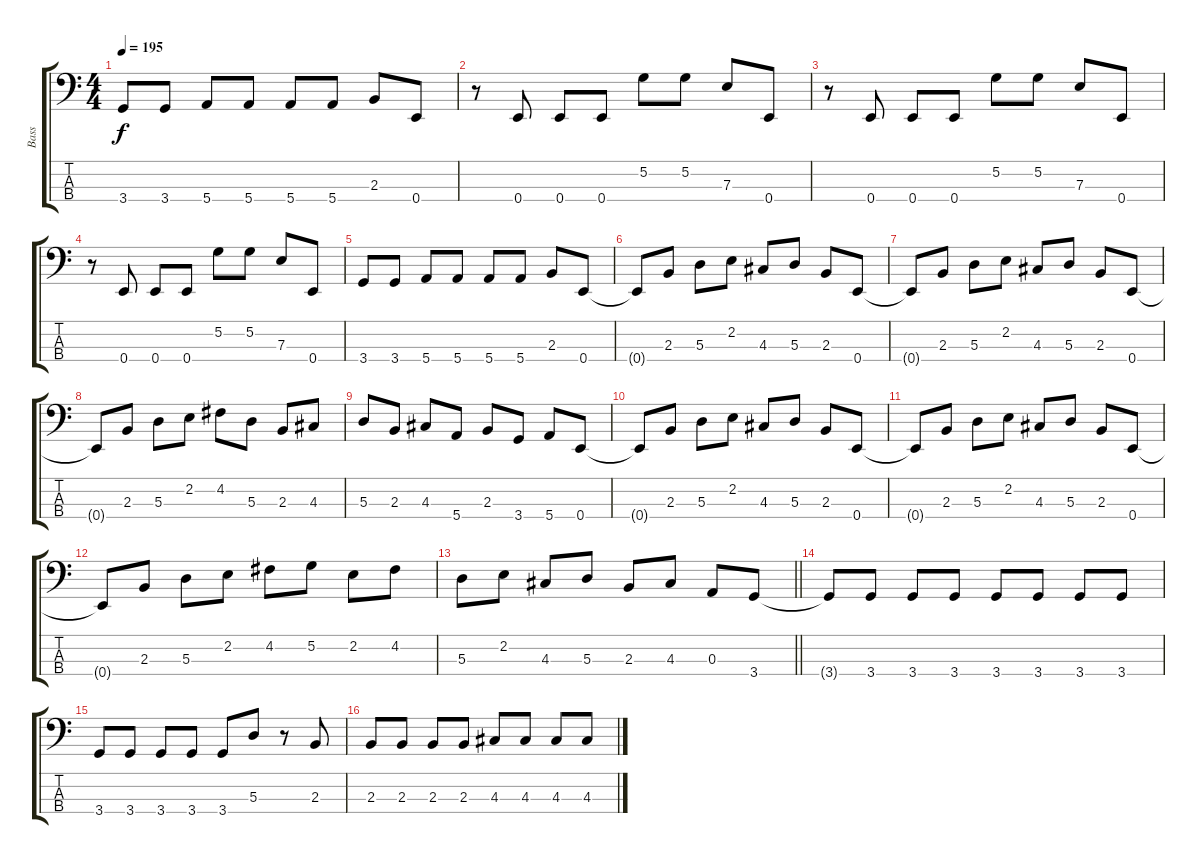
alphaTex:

\track ("Bass" "Bass") {instrument electricbassfinger}
\staff {score tabs}
\tuning (G2 D2 A1 E1) {hide}
\ts (4 4)
\tempo 195
\clef f4
\ks c
3.4.8{dy f} 3.4.8 5.4.8 5.4.8 5.4.8 5.4.8 2.3.8 0.4.8 |
r.8 0.4.8 0.4.8 0.4.8 5.2.8 5.2.8 7.3.8 0.4.8 |
r.8 0.4.8 0.4.8 0.4.8 5.2.8 5.2.8 7.3.8 0.4.8 |
r.8 0.4.8 0.4.8 0.4.8 5.2.8 5.2.8 7.3.8 0.4.8 |
3.4.8 3.4.8 5.4.8 5.4.8 5.4.8 5.4.8 2.3.8 0.4.8 |
0.4{t}.8 2.3.8 5.3.8 2.2.8 4.3.8 5.3.8 2.3.8 0.4.8 |
0.4{t}.8 2.3.8 5.3.8 2.2.8 4.3.8 5.3.8 2.3.8 0.4.8 |
0.4{t}.8 2.3.8 5.3.8 2.2.8 4.2.8 5.3.8 2.3.8 4.3.8 |
5.3.8 2.3.8 4.3.8 5.4.8 2.3.8 3.4.8 5.4.8 0.4.8 |
0.4{t}.8 2.3.8 5.3.8 2.2.8 4.3.8 5.3.8 2.3.8 0.4.8 |
0.4{t}.8 2.3.8 5.3.8 2.2.8 4.3.8 5.3.8 2.3.8 0.4.8 |
0.4{t}.8 2.3.8 5.3.8 2.2.8 4.2.8 5.2.8 2.2.8 4.2.8 |
\barLineRight lightlight
5.3.8 2.2.8 4.3.8 5.3.8 2.3.8 4.3.8 0.3.8 3.4.8 |
3.4{t}.8 3.4.8 3.4.8 3.4.8 3.4.8 3.4.8 3.4.8 3.4.8 |
3.4.8 3.4.8 3.4.8 3.4.8 3.4.8 5.3.8 r.8 2.3.8 |
2.3.8 2.3.8 2.3.8 2.3.8 4.3.8 4.3.8 4.3.8 4.3.8
